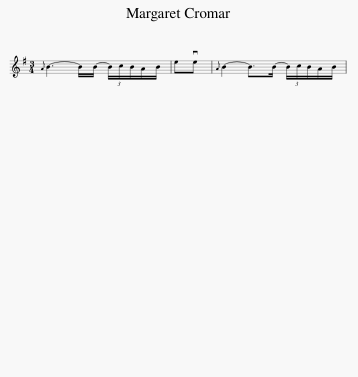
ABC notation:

X:1
L:1/8
M:3/4
I:linebreak $
K:G
V:1 treble
V:1
{A} B3- B/B/- (3B/c/B/A/B/ | eve |{A} B2- B>B- (3B/c/B/A/B/ | %3
